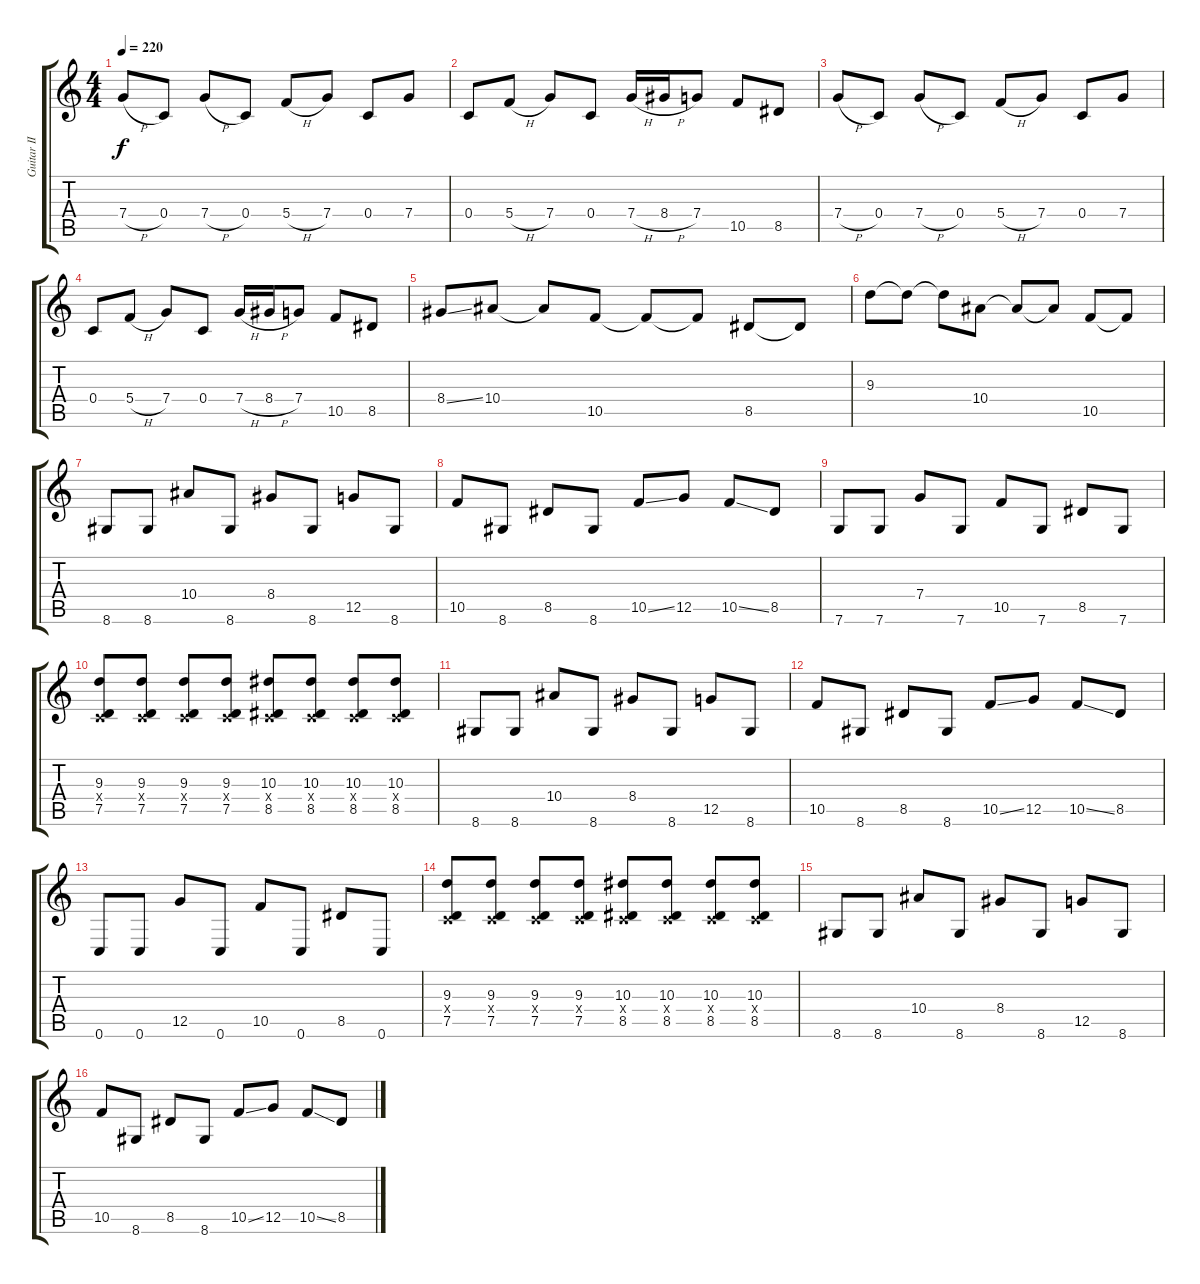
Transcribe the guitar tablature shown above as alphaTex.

\track ("Guitar II" "Guitar II") {instrument overdrivenguitar}
\staff {score tabs}
\tuning (D4 A3 F3 C3 G2 C2) {hide}
\ts (4 4)
\tempo 220
\clef g2
\ks c
7.4{h}.8{dy f} 0.4.8 7.4{h}.8 0.4.8 5.4{h}.8 7.4.8 0.4.8 7.4.8 |
0.4.8 5.4{h}.8 7.4.8 0.4.8 7.4{h}.16 8.4{h}.16 7.4.8 10.5.8 8.5.8 |
7.4{h}.8 0.4.8 7.4{h}.8 0.4.8 5.4{h}.8 7.4.8 0.4.8 7.4.8 |
0.4.8 5.4{h}.8 7.4.8 0.4.8 7.4{h}.16 8.4{h}.16 7.4.8 10.5.8 8.5.8 |
8.4{ss}.8 10.4.8 10.4{t}.8 10.5.8 10.5{t}.8 10.5{t}.8 8.5.8 8.5{t}.8 |
9.3.8 9.3{t}.8 9.3{t}.8 10.4.8 10.4{t}.8 10.4{t}.8 10.5.8 10.5{t}.8 |
8.6.8 8.6.8 10.4.8 8.6.8 8.4.8 8.6.8 12.5.8 8.6.8 |
10.5.8 8.6.8 8.5.8 8.6.8 10.5{ss}.8 12.5.8 10.5{ss}.8 8.5.8 |
7.6.8 7.6.8 7.4.8 7.6.8 10.5.8 7.6.8 8.5.8 7.6.8 |
(9.3 0.4{x} 7.5).8 (9.3 0.4{x} 7.5).8 (9.3 0.4{x} 7.5).8 (9.3 0.4{x} 7.5).8 (10.3 0.4{x} 8.5).8 (10.3 0.4{x} 8.5).8 (10.3 0.4{x} 8.5).8 (10.3 0.4{x} 8.5).8 |
8.6.8 8.6.8 10.4.8 8.6.8 8.4.8 8.6.8 12.5.8 8.6.8 |
10.5.8 8.6.8 8.5.8 8.6.8 10.5{ss}.8 12.5.8 10.5{ss}.8 8.5.8 |
0.6.8 0.6.8 12.5.8 0.6.8 10.5.8 0.6.8 8.5.8 0.6.8 |
(9.3 0.4{x} 7.5).8 (9.3 0.4{x} 7.5).8 (9.3 0.4{x} 7.5).8 (9.3 0.4{x} 7.5).8 (10.3 0.4{x} 8.5).8 (10.3 0.4{x} 8.5).8 (10.3 0.4{x} 8.5).8 (10.3 0.4{x} 8.5).8 |
8.6.8 8.6.8 10.4.8 8.6.8 8.4.8 8.6.8 12.5.8 8.6.8 |
10.5.8 8.6.8 8.5.8 8.6.8 10.5{ss}.8 12.5.8 10.5{ss}.8 8.5.8
